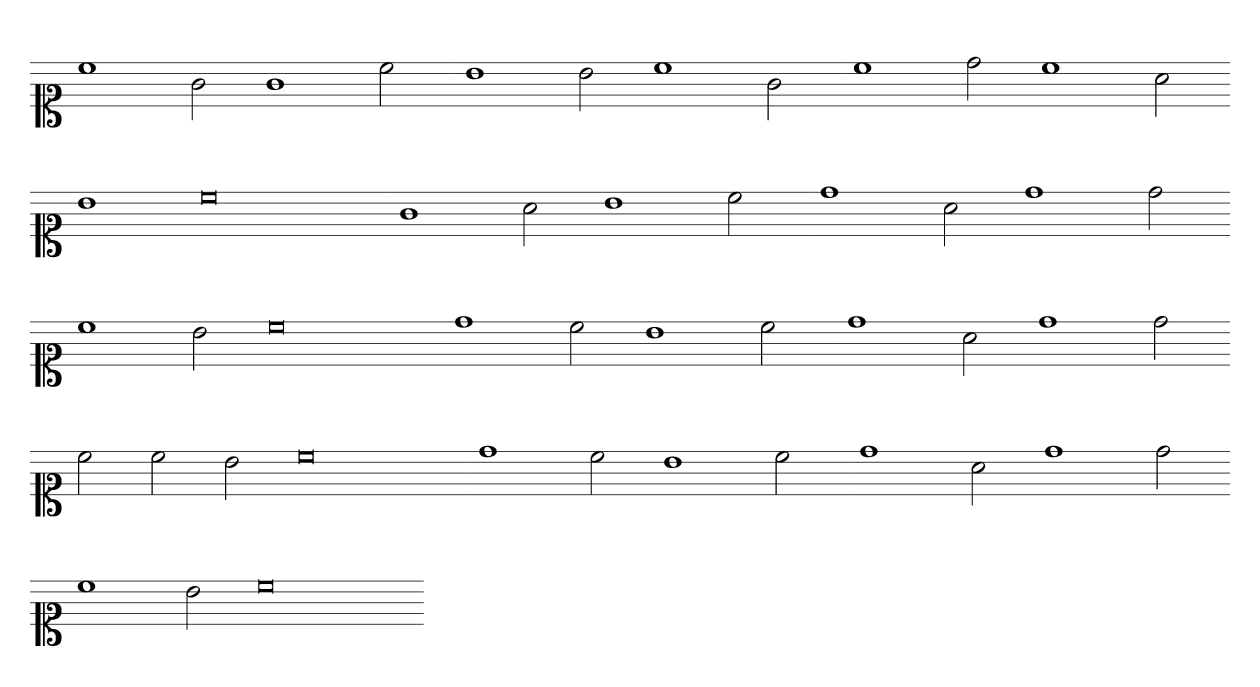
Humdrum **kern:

**kern
*part1
*staff1
*clefC1
*k[]
=
1cc
2g
1g
2cc
=-
1b
2b
1cc
2g
=-
1cc
2dd
1cc
2a
=-
1b
0cc
=-
1g
2a
1b
2cc
=-
1dd
2a
1dd
2dd
=-
1cc
2b
0cc
=-
1dd
2cc
1b
2cc
=-
1dd
2a
1dd
2dd
=-
2cc
2cc
2b
0cc
=-
1dd
2cc
1b
2cc
=-
1dd
2a
1dd
2dd
=-
1cc
2b
0cc
=-
*-
